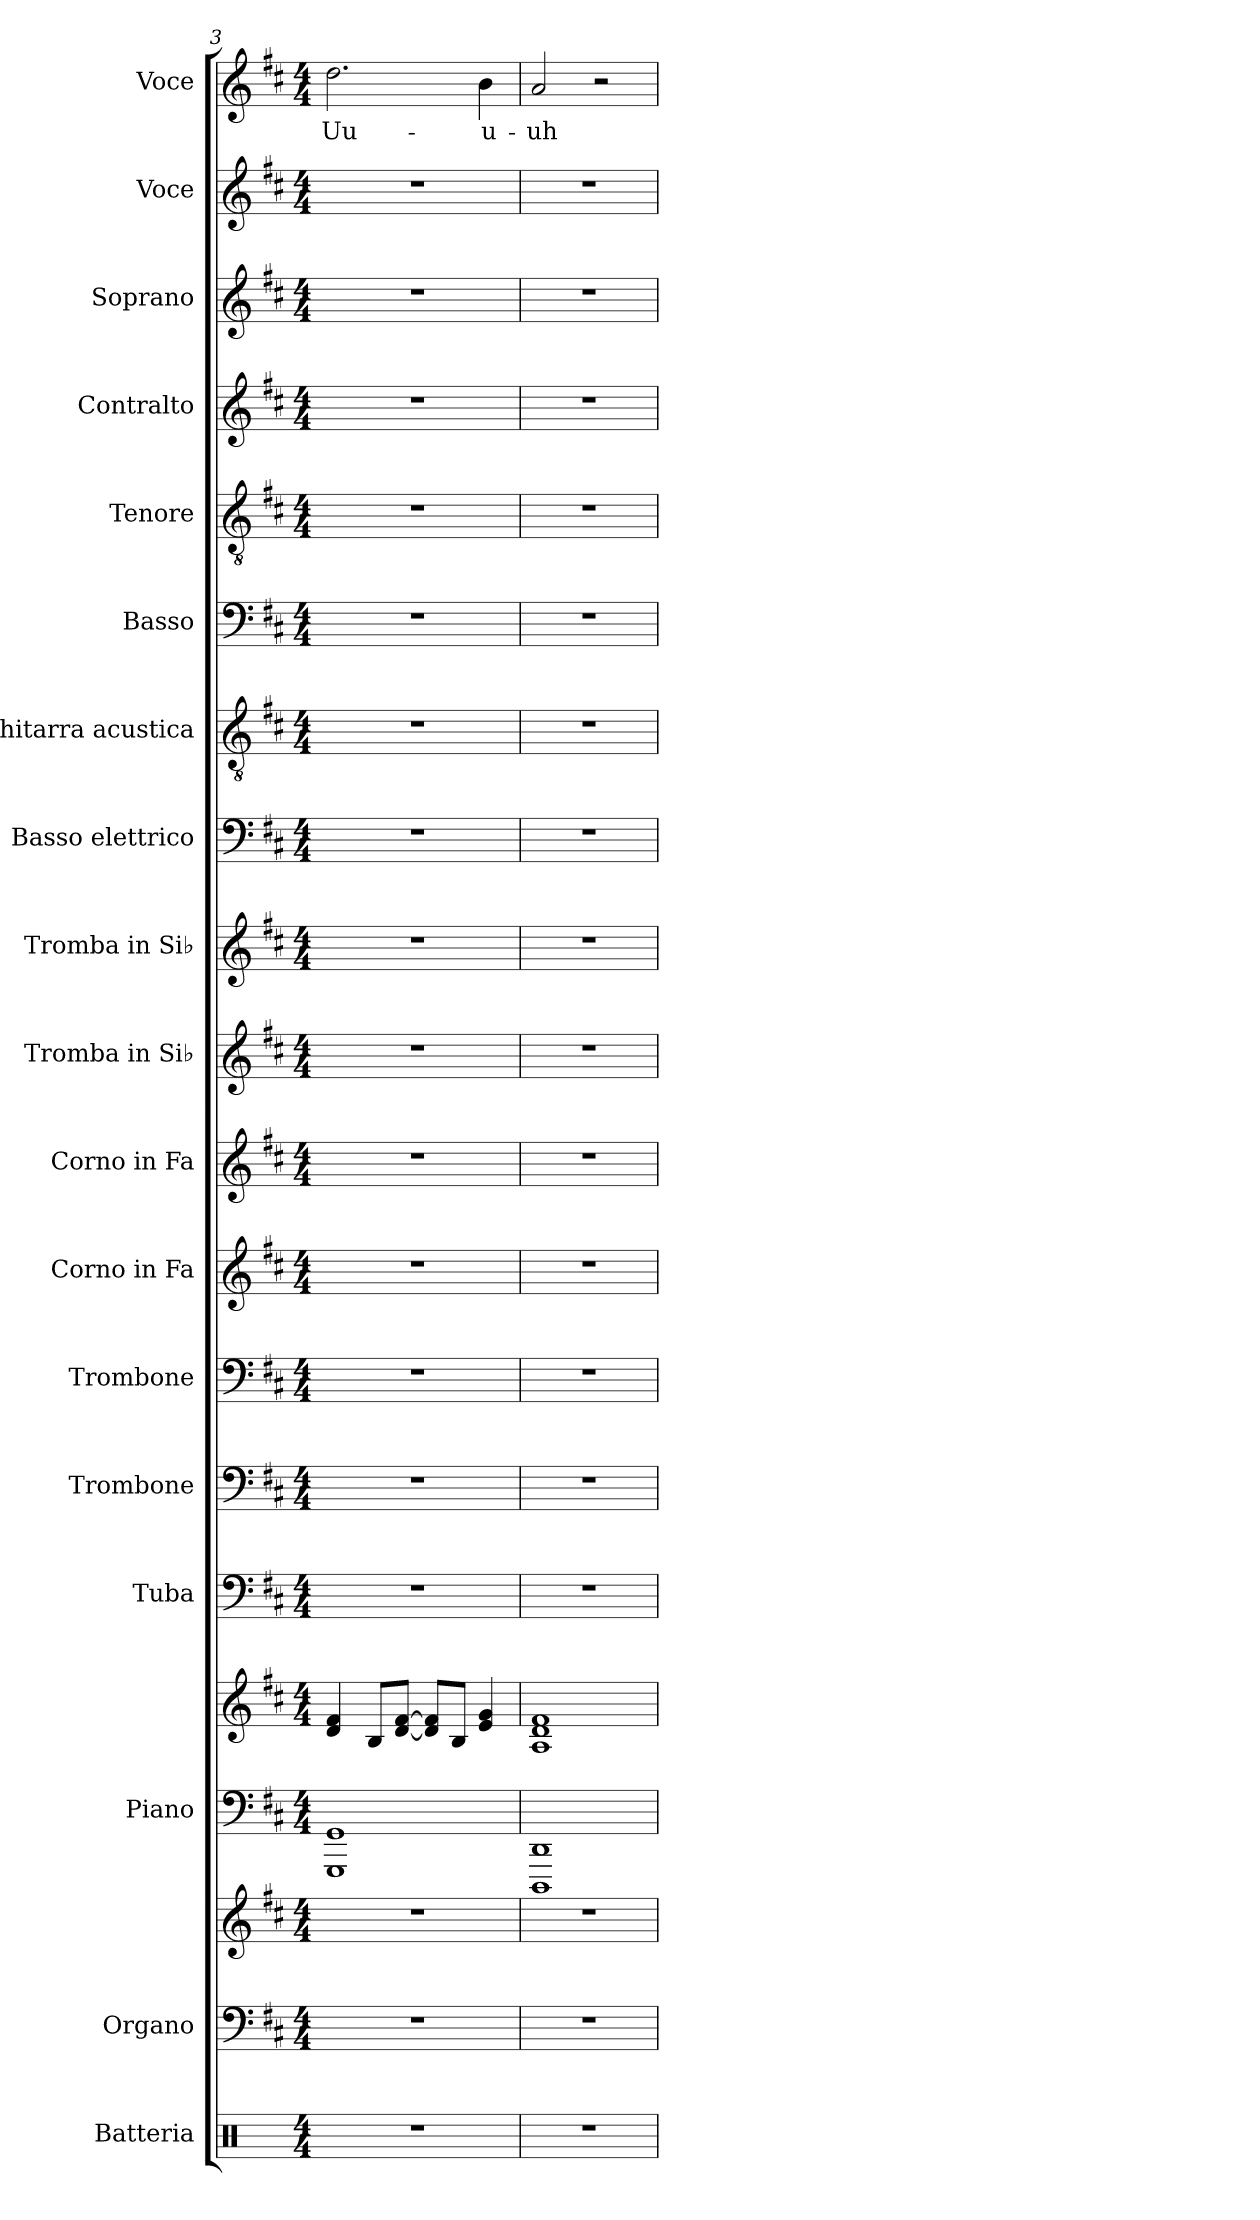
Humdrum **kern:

**kern	**kern	**kern	**kern	**kern	**kern	**kern	**kern	**kern	**kern	**kern	**kern	**kern	**kern	**kern	**kern	**kern	**kern	**kern	**kern	**text
*part18	*part17	*part17	*part16	*part16	*part15	*part14	*part13	*part12	*part11	*part10	*part9	*part8	*part7	*part6	*part5	*part4	*part3	*part2	*part1	*part1
*staff20	*staff19	*staff18	*staff17	*staff16	*staff15	*staff14	*staff13	*staff12	*staff11	*staff10	*staff9	*staff8	*staff7	*staff6	*staff5	*staff4	*staff3	*staff2	*staff1	*staff1
*I"Batteria	*I"Organo	*	*I"Piano	*	*I"Tuba	*I"Trombone	*I"Trombone	*I"Corno in Fa	*I"Corno in Fa	*I"Tromba in Si♭	*I"Tromba in Si♭	*I"Basso elettrico	*I"Chitarra acustica	*I"Basso	*I"Tenore	*I"Contralto	*I"Soprano	*I"Voce	*I"Voce	*
*I'Batt.	*I'Org.	*	*	*	*I'Tba.	*I'Trb.	*I'Trb.	*I'Cor. Fa	*I'Cor. Fa	*I'Tr. Si♭	*I'Tr. Si♭	*I'B. el.	*	*I'B.	*I'T.	*I'A.	*I'S.	*I'Vo.	*I'Vo.	*
*clefX	*clefF4	*clefG2	*clefF4	*clefG2	*clefF4	*clefF4	*clefF4	*clefG2	*clefG2	*clefG2	*clefG2	*clefF4	*clefGv2	*clefF4	*clefGv2	*clefG2	*clefG2	*clefG2	*clefG2	*
*	*	*	*	*	*	*	*	*ITrd4c7	*ITrd4c7	*ITrd1c2	*ITrd1c2	*ITrd7c12	*	*	*	*	*	*	*	*
*k[]	*k[f#c#]	*k[f#c#]	*k[f#c#]	*k[f#c#]	*k[f#c#]	*k[f#c#]	*k[f#c#]	*k[f#]	*k[f#]	*k[]	*k[]	*k[f#c#]	*k[f#c#]	*k[f#c#]	*k[f#c#]	*k[f#c#]	*k[f#c#]	*k[f#c#]	*k[f#c#]	*
*M4/4	*M4/4	*M4/4	*M4/4	*M4/4	*M4/4	*M4/4	*M4/4	*M4/4	*M4/4	*M4/4	*M4/4	*M4/4	*M4/4	*M4/4	*M4/4	*M4/4	*M4/4	*M4/4	*M4/4	*
=3	=3	=3	=3	=3	=3	=3	=3	=3	=3	=3	=3	=3	=3	=3	=3	=3	=3	=3	=3	=3
!	!	!	!	!	!	!	!	!	!	!	!	!	!	!	!	!	!	!	!	!LO:LY:b
1r	1r	1r	1GGG 1GG	4d/ 4f#/	1r	1r	1r	1r	1r	1r	1r	1r	1r	1r	1r	1r	1r	1r	2.dd\	Uu-
.	.	.	.	8B/L	.	.	.	.	.	.	.	.	.	.	.	.	.	.	.	.
.	.	.	.	[8d/ [8f#/J	.	.	.	.	.	.	.	.	.	.	.	.	.	.	.	.
.	.	.	.	8d/] 8f#/]L	.	.	.	.	.	.	.	.	.	.	.	.	.	.	.	.
.	.	.	.	8B/J	.	.	.	.	.	.	.	.	.	.	.	.	.	.	.	.
!	!	!	!	!	!	!	!	!	!	!	!	!	!	!	!	!	!	!	!	!LO:LY:b
.	.	.	.	4e/ 4g/	.	.	.	.	.	.	.	.	.	.	.	.	.	.	4b\	-u-
=4	=4	=4	=4	=4	=4	=4	=4	=4	=4	=4	=4	=4	=4	=4	=4	=4	=4	=4	=4	=4
!	!	!	!	!	!	!	!	!	!	!	!	!	!	!	!	!	!	!	!	!LO:LY:b
1r	1r	1r	1DDD 1DD	1A 1d 1f#	1r	1r	1r	1r	1r	1r	1r	1r	1r	1r	1r	1r	1r	1r	2a/	-uh
.	.	.	.	.	.	.	.	.	.	.	.	.	.	.	.	.	.	.	2r	.
=	=	=	=	=	=	=	=	=	=	=	=	=	=	=	=	=	=	=	=	=
*-	*-	*-	*-	*-	*-	*-	*-	*-	*-	*-	*-	*-	*-	*-	*-	*-	*-	*-	*-	*-
